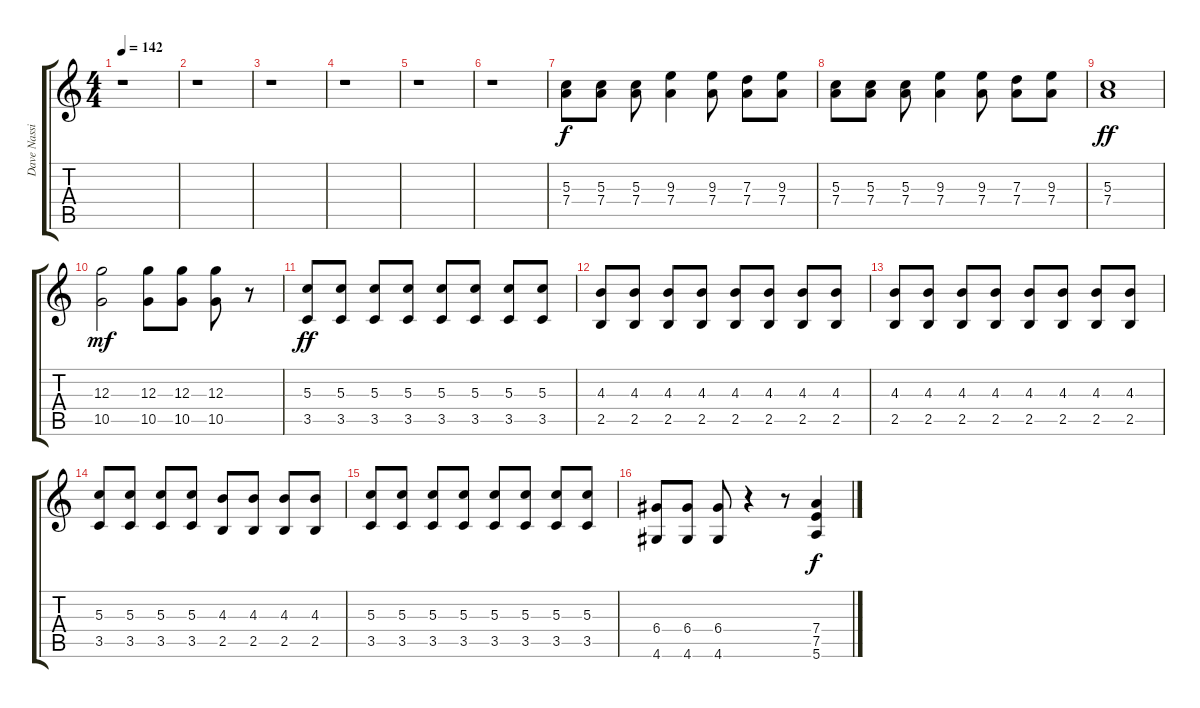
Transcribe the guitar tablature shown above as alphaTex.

\track ("Dave Nassie" "Dave Nassi") {instrument distortionguitar}
\staff {score tabs}
\tuning (E4 B3 G3 D3 A2 E2) {hide}
\ts (4 4)
\tempo 142
\clef g2
\ks c
r.1{dy f} |
r.1 |
r.1 |
r.1 |
r.1 |
r.1 |
(5.3 7.4).8{volume 13} (5.3 7.4).8 (5.3 7.4).8 (9.3 7.4).4 (9.3 7.4).8 (7.3 7.4).8 (9.3 7.4).8 |
(5.3 7.4).8 (5.3 7.4).8 (5.3 7.4).8 (9.3 7.4).4 (9.3 7.4).8 (7.3 7.4).8 (9.3 7.4).8 |
(5.3 7.4).1{dy ff} |
(12.3 10.5).2{dy mf} (12.3 10.5).8 (12.3 10.5).8 (12.3 10.5).8 r.8 |
(5.3 3.5).8{dy ff} (5.3 3.5).8 (5.3 3.5).8 (5.3 3.5).8 (5.3 3.5).8 (5.3 3.5).8 (5.3 3.5).8 (5.3 3.5).8 |
(4.3 2.5).8 (4.3 2.5).8 (4.3 2.5).8 (4.3 2.5).8 (4.3 2.5).8 (4.3 2.5).8 (4.3 2.5).8 (4.3 2.5).8 |
(4.3 2.5).8 (4.3 2.5).8 (4.3 2.5).8 (4.3 2.5).8 (4.3 2.5).8 (4.3 2.5).8 (4.3 2.5).8 (4.3 2.5).8 |
(5.3 3.5).8 (5.3 3.5).8 (5.3 3.5).8 (5.3 3.5).8 (4.3 2.5).8 (4.3 2.5).8 (4.3 2.5).8 (4.3 2.5).8 |
(5.3 3.5).8 (5.3 3.5).8 (5.3 3.5).8 (5.3 3.5).8 (5.3 3.5).8 (5.3 3.5).8 (5.3 3.5).8 (5.3 3.5).8 |
(6.4 4.6).8 (6.4 4.6).8 (6.4 4.6).8 r.4 r.8 (7.4{ss} 7.5{ss} 5.6).4{dy f}
